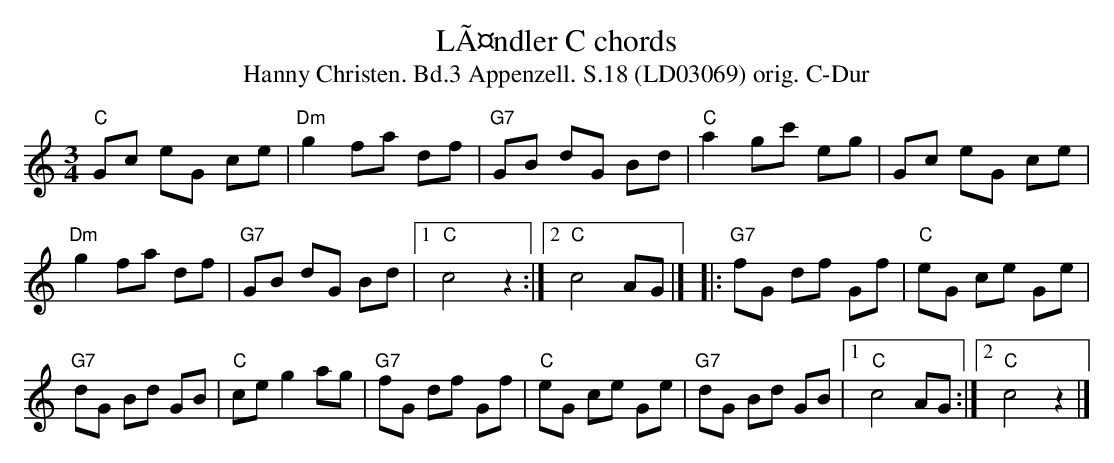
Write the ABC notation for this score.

X:1
T:LÃ¤ndler C chords
T:Hanny Christen. Bd.3 Appenzell. S.18 (LD03069) orig. C-Dur
M:3/4
L:1/8
K:C %%MIDI gchordon
"C"Gc eG ce | "Dm"g2 fa df | "G7"GB dG Bd | "C"a2 gc' eg | Gc eG ce |
"Dm"g2 fa df | "G7"GB dG Bd |1 "C"c4 z2 :|2 "C"c4 AG |] |: "G7"fG df Gf | "C"eG ce Ge |
"G7"dG Bd GB | "C"ce g2 ag | "G7"fG df Gf | "C"eG ce Ge | "G7"dG Bd GB |1 "C"c4 AG :|2 "C"c4 z2 |]
